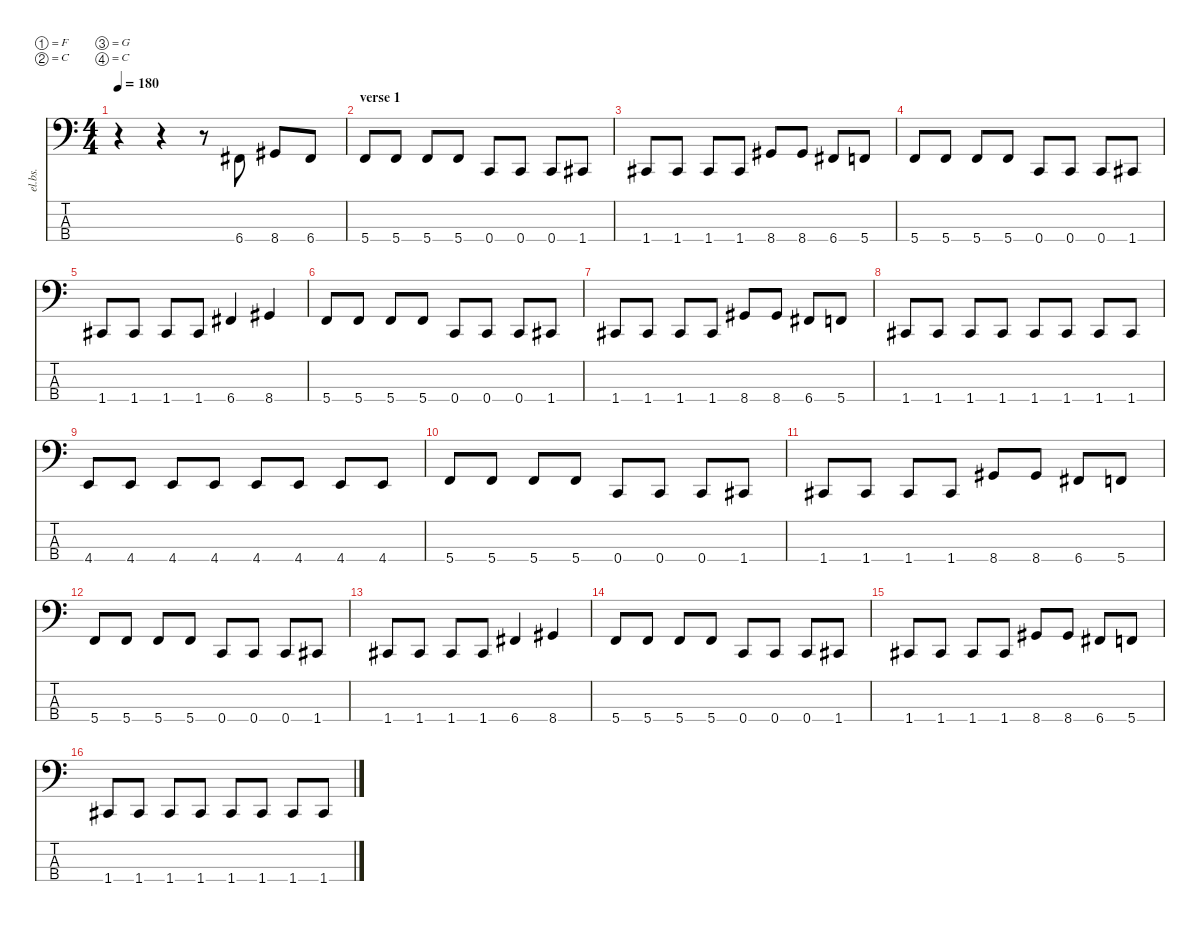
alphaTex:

\defaultSystemsLayout 4
\hideDynamics
\bracketExtendMode nobrackets
\otherSystemsTrackNameOrientation horizontal
\track ("Uku" "el.bs.") {instrument electricbassfinger}
\staff {score tabs}
\tuning (F2 C2 G1 C1)
\ts (4 4)
\tempo 180
\clef f4
\ks c
r.4{dy mf instrument electricbassfinger beam Down} r.4{beam Down} r.8{beam Down} 6.4{acc #}.8{beam Up} 8.4{acc #}.8{beam Up} 6.4{acc #}.8{beam Up} |
\section ("" "verse 1")
5.4.8{beam Up} 5.4.8{beam Up} 5.4.8{beam Up} 5.4.8{beam Up} 0.4.8{beam Up} 0.4.8{beam Up} 0.4.8{beam Up} 1.4{acc #}.8{beam Up} |
1.4{acc #}.8{beam Up} 1.4{acc #}.8{beam Up} 1.4{acc #}.8{beam Up} 1.4{acc #}.8{beam Up} 8.4{acc #}.8{beam Up} 8.4{acc #}.8{beam Up} 6.4{acc #}.8{beam Up} 5.4.8{beam Up} |
5.4.8{beam Up} 5.4.8{beam Up} 5.4.8{beam Up} 5.4.8{beam Up} 0.4.8{beam Up} 0.4.8{beam Up} 0.4.8{beam Up} 1.4{acc #}.8{beam Up} |
1.4{acc #}.8{beam Up} 1.4{acc #}.8{beam Up} 1.4{acc #}.8{beam Up} 1.4{acc #}.8{beam Up} 6.4{acc #}.4{beam Up} 8.4{acc #}.4{beam Up} |
5.4.8{beam Up} 5.4.8{beam Up} 5.4.8{beam Up} 5.4.8{beam Up} 0.4.8{beam Up} 0.4.8{beam Up} 0.4.8{beam Up} 1.4{acc #}.8{beam Up} |
1.4{acc #}.8{beam Up} 1.4{acc #}.8{beam Up} 1.4{acc #}.8{beam Up} 1.4{acc #}.8{beam Up} 8.4{acc #}.8{beam Up} 8.4{acc #}.8{beam Up} 6.4{acc #}.8{beam Up} 5.4.8{beam Up} |
1.4{acc #}.8{beam Up} 1.4{acc #}.8{beam Up} 1.4{acc #}.8{beam Up} 1.4{acc #}.8{beam Up} 1.4{acc #}.8{beam Up} 1.4{acc #}.8{beam Up} 1.4{acc #}.8{beam Up} 1.4{acc #}.8{beam Up} |
4.4.8{beam Up} 4.4.8{beam Up} 4.4.8{beam Up} 4.4.8{beam Up} 4.4.8{beam Up} 4.4.8{beam Up} 4.4.8{beam Up} 4.4.8{beam Up} |
5.4.8{beam Up} 5.4.8{beam Up} 5.4.8{beam Up} 5.4.8{beam Up} 0.4.8{beam Up} 0.4.8{beam Up} 0.4.8{beam Up} 1.4{acc #}.8{beam Up} |
1.4{acc #}.8{beam Up} 1.4{acc #}.8{beam Up} 1.4{acc #}.8{beam Up} 1.4{acc #}.8{beam Up} 8.4{acc #}.8{beam Up} 8.4{acc #}.8{beam Up} 6.4{acc #}.8{beam Up} 5.4.8{beam Up} |
5.4.8{beam Up} 5.4.8{beam Up} 5.4.8{beam Up} 5.4.8{beam Up} 0.4.8{beam Up} 0.4.8{beam Up} 0.4.8{beam Up} 1.4{acc #}.8{beam Up} |
1.4{acc #}.8{beam Up} 1.4{acc #}.8{beam Up} 1.4{acc #}.8{beam Up} 1.4{acc #}.8{beam Up} 6.4{acc #}.4{beam Up} 8.4{acc #}.4{beam Up} |
5.4.8{beam Up} 5.4.8{beam Up} 5.4.8{beam Up} 5.4.8{beam Up} 0.4.8{beam Up} 0.4.8{beam Up} 0.4.8{beam Up} 1.4{acc #}.8{beam Up} |
1.4{acc #}.8{beam Up} 1.4{acc #}.8{beam Up} 1.4{acc #}.8{beam Up} 1.4{acc #}.8{beam Up} 8.4{acc #}.8{beam Up} 8.4{acc #}.8{beam Up} 6.4{acc #}.8{beam Up} 5.4.8{beam Up} |
1.4{acc #}.8{beam Up} 1.4{acc #}.8{beam Up} 1.4{acc #}.8{beam Up} 1.4{acc #}.8{beam Up} 1.4{acc #}.8{beam Up} 1.4{acc #}.8{beam Up} 1.4{acc #}.8{beam Up} 1.4{acc #}.8{beam Up}
